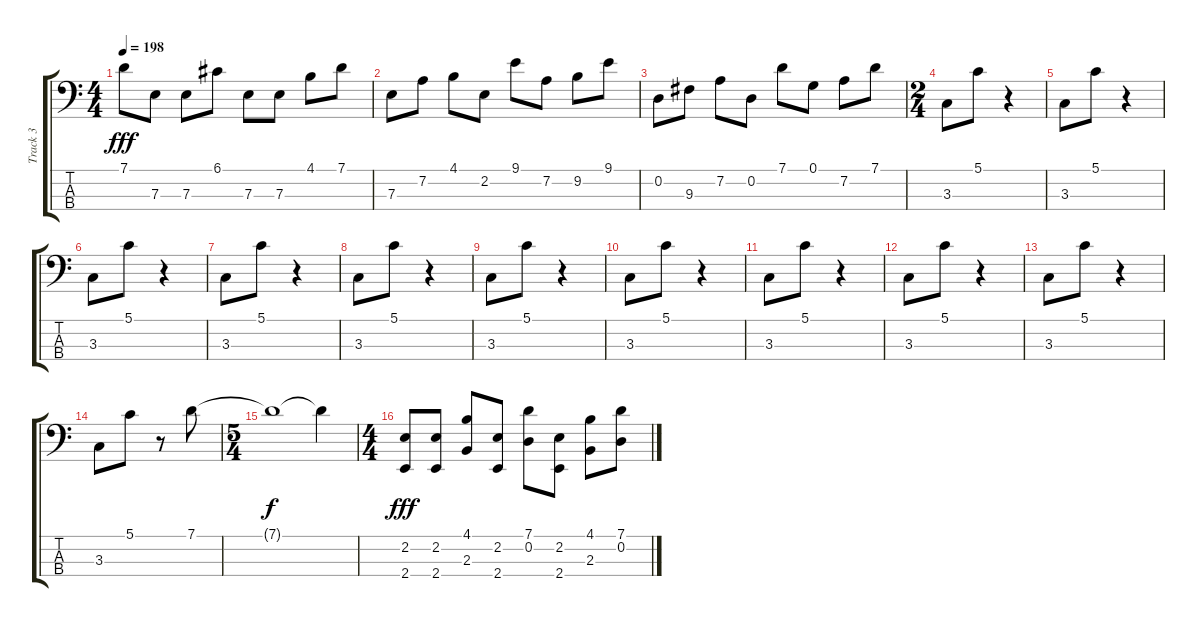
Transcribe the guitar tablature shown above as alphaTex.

\track ("Track 3" "Track 3") {instrument electricbassfinger}
\staff {score tabs}
\tuning (G2 D2 A1 D1) {hide}
\ts (4 4)
\tempo 198
\clef f4
\ks c
7.1.8{dy fff} 7.3.8 7.3.8 6.1.8 7.3.8 7.3.8 4.1.8 7.1.8 |
7.3.8 7.2.8 4.1.8 2.2.8 9.1.8 7.2.8 9.2.8 9.1.8 |
0.2.8 9.3.8 7.2.8 0.2.8 7.1.8 0.1.8 7.2.8 7.1.8 |
\ts (2 4)
3.3.8 5.1.8 r.4 |
3.3.8 5.1.8 r.4 |
3.3.8 5.1.8 r.4 |
3.3.8 5.1.8 r.4 |
3.3.8 5.1.8 r.4 |
3.3.8 5.1.8 r.4 |
3.3.8 5.1.8 r.4 |
3.3.8 5.1.8 r.4 |
3.3.8 5.1.8 r.4 |
3.3.8 5.1.8 r.4 |
3.3.8 5.1.8 r.8 7.1.8 |
\ts (5 4)
7.1{t}.1{dy f} 7.1{t}.4 |
\ts (4 4)
(2.2 2.4).8{dy fff} (2.2 2.4).8 (4.1 2.3).8 (2.2 2.4).8 (7.1 0.2).8 (2.2 2.4).8 (4.1 2.3).8 (7.1 0.2).8
